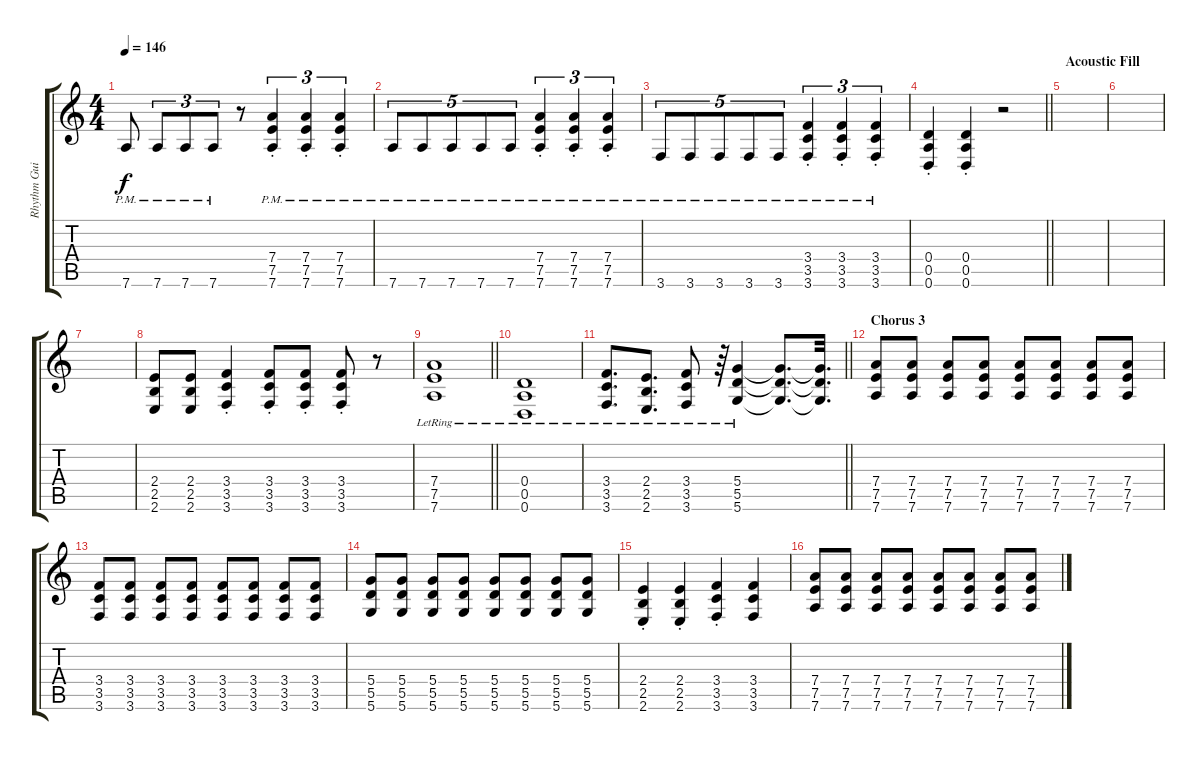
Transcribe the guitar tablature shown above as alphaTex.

\track ("Rhythm Guitar" "Rhythm Gui") {instrument overdrivenguitar}
\staff {score tabs}
\tuning (E4 B3 G3 D3 A2 D2) {hide}
\ts (4 4)
\tempo 146
\clef g2
\ks c
7.6{pm}.8{dy f} 7.6{pm}.8{tu (3 2)} 7.6{pm}.8{tu (3 2)} 7.6{pm}.8{tu (3 2)} r.8 (7.4{pm st} 7.5{pm st} 7.6{pm st}).4{tu (3 2)} (7.4{pm st} 7.5{pm st} 7.6{pm st}).4{tu (3 2)} (7.4{pm st} 7.5{pm st} 7.6{pm st}).4{tu (3 2)} |
7.6{pm}.8{tu (5 4)} 7.6{pm}.8{tu (5 4)} 7.6{pm}.8{tu (5 4)} 7.6{pm}.8{tu (5 4)} 7.6{pm}.8{tu (5 4)} (7.4{pm st} 7.5{pm st} 7.6{pm st}).4{tu (3 2)} (7.4{pm st} 7.5{pm st} 7.6{pm st}).4{tu (3 2)} (7.4{pm st} 7.5{pm st} 7.6{pm st}).4{tu (3 2)} |
3.6{pm}.8{tu (5 4)} 3.6{pm}.8{tu (5 4)} 3.6{pm}.8{tu (5 4)} 3.6{pm}.8{tu (5 4)} 3.6{pm}.8{tu (5 4)} (3.4{pm st} 3.5{pm st} 3.6{pm st}).4{tu (3 2)} (3.4{pm st} 3.5{pm st} 3.6{pm st}).4{tu (3 2)} (3.4{pm st} 3.5{pm st} 3.6{pm st}).4{tu (3 2)} |
\barLineRight lightlight
(0.4{st} 0.5{st} 0.6{st}).4 (0.4{st} 0.5{st} 0.6{st}).4 r.2 |
\section ("" "Acoustic Fill")
|
|
|
(2.4 2.5 2.6).8 (2.4 2.5 2.6).8 (3.4 3.5 3.6{st}).4 (3.4 3.5 3.6{st}).8 (3.4 3.5 3.6{st}).8 (3.4 3.5 3.6{st}).8 r.8 |
\barLineRight lightlight
(7.4{lr} 7.5{lr} 7.6{lr}).1 |
(0.4{lr} 0.5{lr} 0.6{lr}).1 |
\barLineRight lightlight
(3.4{lr} 3.5{lr} 3.6{lr}).8{d} (2.4{lr} 2.5{lr} 2.6{lr}).8{d} (3.4{lr} 3.5{lr} 3.6{lr}).8 r.64 (5.4{lr} 5.5{lr} 5.6{lr}).4 (5.4{t} 5.5{t} 5.6{t}).8{d} (5.4{t} 5.5{t} 5.6{t}).32{d} |
\section ("" "Chorus 3")
(7.4 7.5 7.6).8 (7.4 7.5 7.6).8 (7.4 7.5 7.6).8 (7.4 7.5 7.6).8 (7.4 7.5 7.6).8 (7.4 7.5 7.6).8 (7.4 7.5 7.6).8 (7.4 7.5 7.6).8 |
(3.4 3.5 3.6).8 (3.4 3.5 3.6).8 (3.4 3.5 3.6).8 (3.4 3.5 3.6).8 (3.4 3.5 3.6).8 (3.4 3.5 3.6).8 (3.4 3.5 3.6).8 (3.4 3.5 3.6).8 |
(5.4 5.5 5.6).8 (5.4 5.5 5.6).8 (5.4 5.5 5.6).8 (5.4 5.5 5.6).8 (5.4 5.5 5.6).8 (5.4 5.5 5.6).8 (5.4 5.5 5.6).8 (5.4 5.5 5.6).8 |
(2.4{st} 2.5{st} 2.6{st}).4 (2.4{st} 2.5{st} 2.6{st}).4 (3.4{st} 3.5{st} 3.6{st}).4 (3.4 3.5 3.6).4 |
(7.4 7.5 7.6).8 (7.4 7.5 7.6).8 (7.4 7.5 7.6).8 (7.4 7.5 7.6).8 (7.4 7.5 7.6).8 (7.4 7.5 7.6).8 (7.4 7.5 7.6).8 (7.4 7.5 7.6).8
